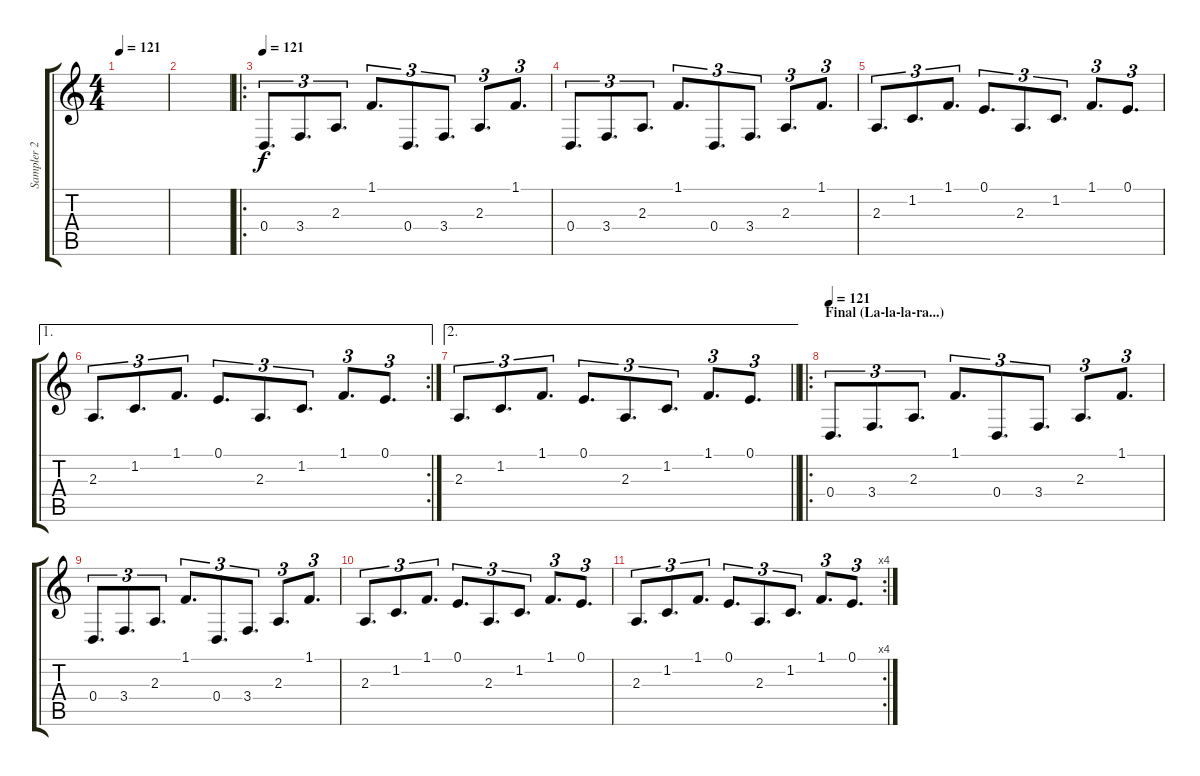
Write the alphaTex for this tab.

\track ("Sampler 2" "Sampler 2") {instrument electricgrandpiano}
\staff {score tabs}
\tuning (E4 B3 G3 D3 A2 E2) {hide}
\ts (4 4)
\tempo 121
\clef g2
\ks c
|
|
\ro
\tempo 121
0.4.8{d tu (3 2) volume 16 balance 14 instrument lead1square} 3.4.8{d tu (3 2)} 2.3.8{d tu (3 2)} 1.1.8{d tu (3 2)} 0.4.8{d tu (3 2)} 3.4.8{d tu (3 2)} 2.3.8{d tu (3 2)} 1.1.8{d tu (3 2)} |
0.4.8{d tu (3 2)} 3.4.8{d tu (3 2)} 2.3.8{d tu (3 2)} 1.1.8{d tu (3 2)} 0.4.8{d tu (3 2)} 3.4.8{d tu (3 2)} 2.3.8{d tu (3 2)} 1.1.8{d tu (3 2)} |
2.3.8{d tu (3 2)} 1.2.8{d tu (3 2)} 1.1.8{d tu (3 2)} 0.1.8{d tu (3 2)} 2.3.8{d tu (3 2)} 1.2.8{d tu (3 2)} 1.1.8{d tu (3 2)} 0.1.8{d tu (3 2)} |
\ae 1
\rc 2
2.3.8{d tu (3 2)} 1.2.8{d tu (3 2)} 1.1.8{d tu (3 2)} 0.1.8{d tu (3 2)} 2.3.8{d tu (3 2)} 1.2.8{d tu (3 2)} 1.1.8{d tu (3 2)} 0.1.8{d tu (3 2)} |
\ae 2
\barLineRight lightlight
2.3.8{d tu (3 2)} 1.2.8{d tu (3 2)} 1.1.8{d tu (3 2)} 0.1.8{d tu (3 2)} 2.3.8{d tu (3 2)} 1.2.8{d tu (3 2)} 1.1.8{d tu (3 2)} 0.1.8{d tu (3 2)} |
\ro
\section ("" "Final (La-la-la-ra...)")
\tempo 121
0.4.8{d tu (3 2) volume 16 balance 14 instrument lead1square} 3.4.8{d tu (3 2)} 2.3.8{d tu (3 2)} 1.1.8{d tu (3 2)} 0.4.8{d tu (3 2)} 3.4.8{d tu (3 2)} 2.3.8{d tu (3 2)} 1.1.8{d tu (3 2)} |
0.4.8{d tu (3 2)} 3.4.8{d tu (3 2)} 2.3.8{d tu (3 2)} 1.1.8{d tu (3 2)} 0.4.8{d tu (3 2)} 3.4.8{d tu (3 2)} 2.3.8{d tu (3 2)} 1.1.8{d tu (3 2)} |
2.3.8{d tu (3 2)} 1.2.8{d tu (3 2)} 1.1.8{d tu (3 2)} 0.1.8{d tu (3 2)} 2.3.8{d tu (3 2)} 1.2.8{d tu (3 2)} 1.1.8{d tu (3 2)} 0.1.8{d tu (3 2)} |
\rc 4
2.3.8{d tu (3 2)} 1.2.8{d tu (3 2)} 1.1.8{d tu (3 2)} 0.1.8{d tu (3 2)} 2.3.8{d tu (3 2)} 1.2.8{d tu (3 2)} 1.1.8{d tu (3 2)} 0.1.8{d tu (3 2)}
